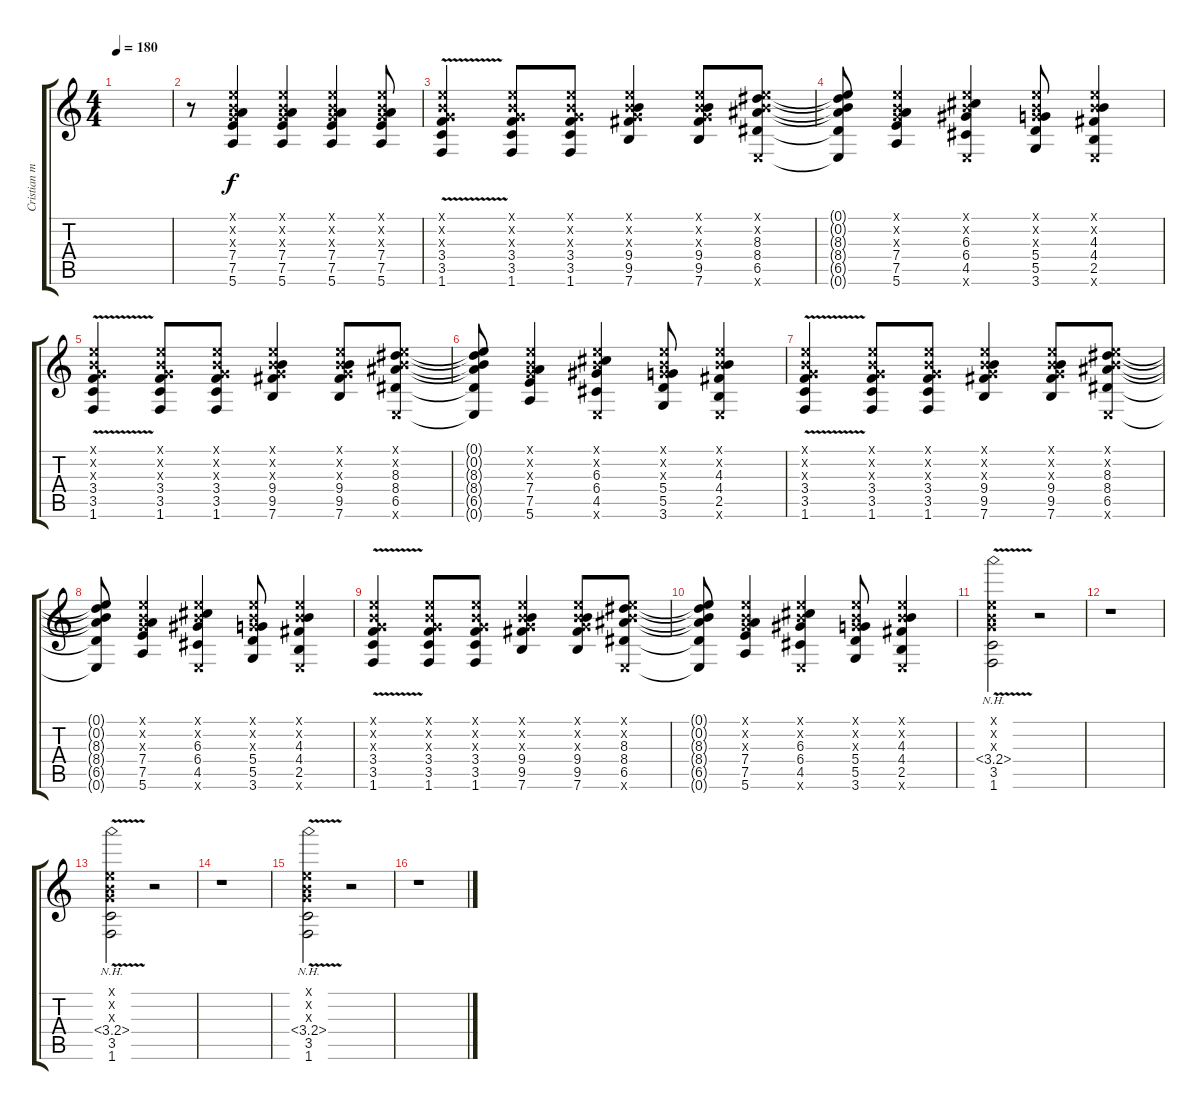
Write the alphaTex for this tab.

\track ("Cristian mi cuñao :P" "Cristian m") {instrument distortionguitar}
\staff {score tabs}
\tuning (E4 B3 G3 D3 A2 E2) {hide}
\ts (4 4)
\tempo 180
\clef g2
\ks c
|
r.8 (0.1{x} 0.2{x} 0.3{x} 7.4 7.5 5.6).4 (0.1{x} 0.2{x} 0.3{x} 7.4 7.5 5.6).4 (0.1{x} 0.2{x} 0.3{x} 7.4 7.5 5.6).4 (0.1{x} 0.2{x} 0.3{x} 7.4 7.5 5.6).8 |
(0.1{x} 0.2{x} 0.3{x} 3.4{v} 3.5 1.6).4 (0.1{x} 0.2{x} 0.3{x} 3.4 3.5 1.6).8 (0.1{x} 0.2{x} 0.3{x} 3.4 3.5 1.6).8 (0.1{x} 0.2{x} 0.3{x} 9.4 9.5 7.6).4 (0.1{x} 0.2{x} 0.3{x} 9.4 9.5 7.6).8 (0.1{x} 0.2{x} 8.3 8.4 6.5 0.6{x}).8 |
(0.1{t} 0.2{t} 8.3{t} 8.4{t} 6.5{t} 0.6{t}).8 (0.1{x} 0.2{x} 0.3{x} 7.4 7.5 5.6).4 (0.1{x} 0.2{x} 6.3 6.4 4.5 0.6{x}).4 (0.1{x} 0.2{x} 0.3{x} 5.4 5.5 3.6).8 (0.1{x} 0.2{x} 4.3 4.4 2.5 0.6{x}).4 |
(0.1{x} 0.2{x} 0.3{x} 3.4{v} 3.5 1.6).4 (0.1{x} 0.2{x} 0.3{x} 3.4 3.5 1.6).8 (0.1{x} 0.2{x} 0.3{x} 3.4 3.5 1.6).8 (0.1{x} 0.2{x} 0.3{x} 9.4 9.5 7.6).4 (0.1{x} 0.2{x} 0.3{x} 9.4 9.5 7.6).8 (0.1{x} 0.2{x} 8.3 8.4 6.5 0.6{x}).8 |
(0.1{t} 0.2{t} 8.3{t} 8.4{t} 6.5{t} 0.6{t}).8 (0.1{x} 0.2{x} 0.3{x} 7.4 7.5 5.6).4 (0.1{x} 0.2{x} 6.3 6.4 4.5 0.6{x}).4 (0.1{x} 0.2{x} 0.3{x} 5.4 5.5 3.6).8 (0.1{x} 0.2{x} 4.3 4.4 2.5 0.6{x}).4 |
(0.1{x} 0.2{x} 0.3{x} 3.4{v} 3.5 1.6).4 (0.1{x} 0.2{x} 0.3{x} 3.4 3.5 1.6).8 (0.1{x} 0.2{x} 0.3{x} 3.4 3.5 1.6).8 (0.1{x} 0.2{x} 0.3{x} 9.4 9.5 7.6).4 (0.1{x} 0.2{x} 0.3{x} 9.4 9.5 7.6).8 (0.1{x} 0.2{x} 8.3 8.4 6.5 0.6{x}).8 |
(0.1{t} 0.2{t} 8.3{t} 8.4{t} 6.5{t} 0.6{t}).8 (0.1{x} 0.2{x} 0.3{x} 7.4 7.5 5.6).4 (0.1{x} 0.2{x} 6.3 6.4 4.5 0.6{x}).4 (0.1{x} 0.2{x} 0.3{x} 5.4 5.5 3.6).8 (0.1{x} 0.2{x} 4.3 4.4 2.5 0.6{x}).4 |
(0.1{x} 0.2{x} 0.3{x} 3.4{v} 3.5 1.6).4 (0.1{x} 0.2{x} 0.3{x} 3.4 3.5 1.6).8 (0.1{x} 0.2{x} 0.3{x} 3.4 3.5 1.6).8 (0.1{x} 0.2{x} 0.3{x} 9.4 9.5 7.6).4 (0.1{x} 0.2{x} 0.3{x} 9.4 9.5 7.6).8 (0.1{x} 0.2{x} 8.3 8.4 6.5 0.6{x}).8 |
(0.1{t} 0.2{t} 8.3{t} 8.4{t} 6.5{t} 0.6{t}).8 (0.1{x} 0.2{x} 0.3{x} 7.4 7.5 5.6).4 (0.1{x} 0.2{x} 6.3 6.4 4.5 0.6{x}).4 (0.1{x} 0.2{x} 0.3{x} 5.4 5.5 3.6).8 (0.1{x} 0.2{x} 4.3 4.4 2.5 0.6{x}).4 |
(0.1{x} 0.2{x} 0.3{x} 3.4{nh v} 3.5{v} 1.6{v}).2 r.2 |
r.1 |
(0.1{x} 0.2{x} 0.3{x} 3.4{nh v} 3.5{v} 1.6{v}).2 r.2 |
r.1 |
(0.1{x} 0.2{x} 0.3{x} 3.4{nh v} 3.5{v} 1.6{v}).2 r.2 |
r.1
